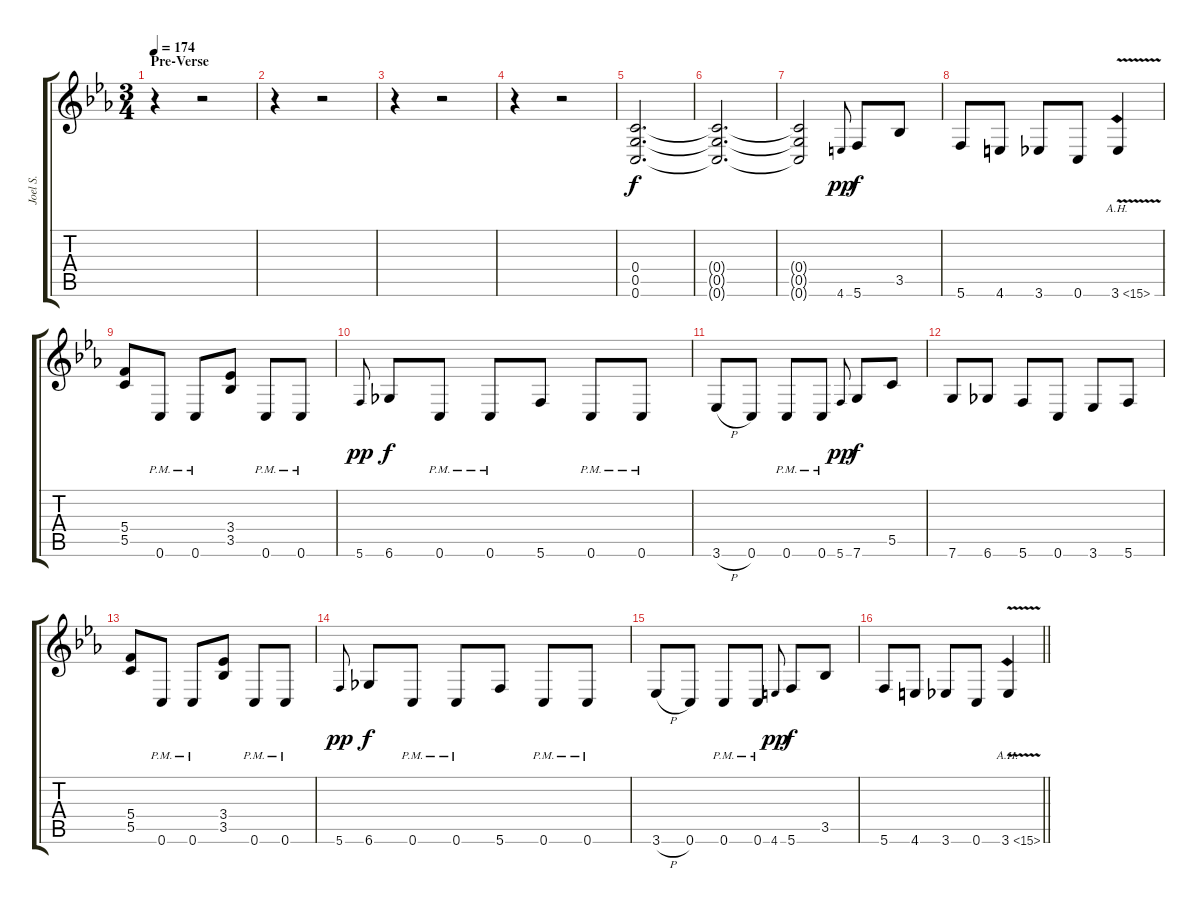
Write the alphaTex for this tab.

\track ("Joel S." "Joel S.") {instrument distortionguitar}
\staff {score tabs}
\tuning (D4 A3 F3 C3 G2 C2) {hide}
\ts (3 4)
\section ("" "Pre-Verse")
\tempo 174
\clef g2
\ks cminor
r.4{dy f} r.2 |
r.4 r.2 |
r.4 r.2 |
r.4 r.2 |
(0.4 0.5 0.6).2{d} |
(0.4{t} 0.5{t} 0.6{t}).2{d} |
(0.4{t} 0.5{t} 0.6{t}).2 4.6.8{gr onbeat dy pp} 5.6.8{dy f} 3.5.8 |
5.6.8 4.6.8 3.6.8 0.6.8 3.6{ah 12 v}.4 |
(5.4 5.5).8 0.6{pm}.8 0.6{pm}.8 (3.4 3.5).8 0.6{pm}.8 0.6{pm}.8 |
5.6.8{gr onbeat dy pp} 6.6.8{dy f} 0.6{pm}.8 0.6{pm}.8 5.6.8 0.6{pm}.8 0.6{pm}.8 |
3.6{h}.8 0.6.8 0.6{pm}.8 0.6{pm}.8 5.6.8{gr onbeat dy pp} 7.6.8{dy f} 5.5.8 |
7.6.8 6.6.8 5.6.8 0.6.8 3.6.8 5.6.8 |
(5.4 5.5).8 0.6{pm}.8 0.6{pm}.8 (3.4 3.5).8 0.6{pm}.8 0.6{pm}.8 |
5.6.8{gr onbeat dy pp} 6.6.8{dy f} 0.6{pm}.8 0.6{pm}.8 5.6.8 0.6{pm}.8 0.6{pm}.8 |
3.6{h}.8 0.6.8 0.6{pm}.8 0.6{pm}.8 4.6.8{gr onbeat dy pp} 5.6.8{dy f} 3.5.8 |
\barLineRight lightlight
5.6.8 4.6.8 3.6.8 0.6.8 3.6{ah 12 v}.4
